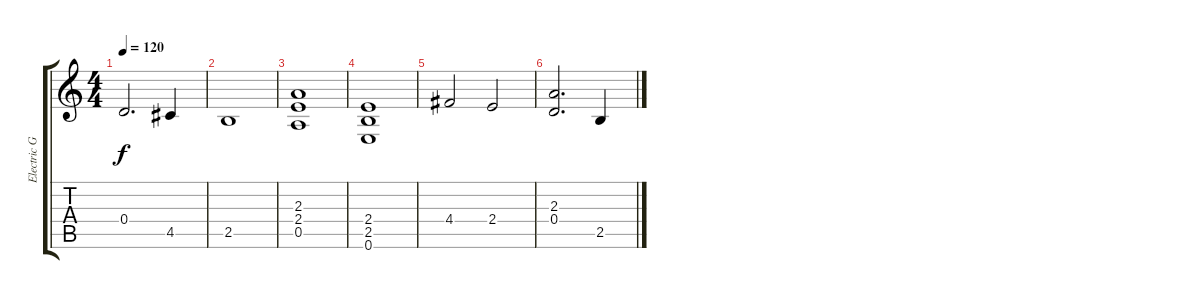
\track ("Electric Gtr 2" "Electric G") {instrument overdrivenguitar}
\staff {score tabs}
\tuning (E4 B3 G3 D3 A2 E2) {hide}
\ts (4 4)
\tempo 120
\clef g2
\ks c
0.4.2{d dy f} 4.5.4 |
2.5.1 |
(2.3 2.4 0.5).1 |
(2.4 2.5 0.6).1 |
4.4.2 2.4.2 |
(2.3 0.4).2{d} 2.5.4
